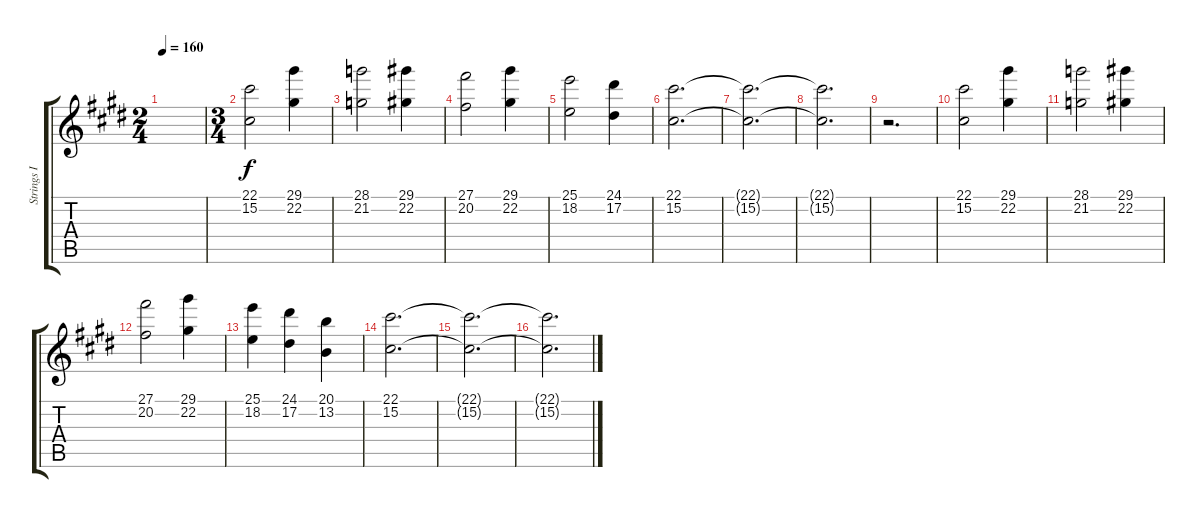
\track ("Strings I" "Strings I") {instrument stringensemble1}
\staff {score tabs}
\tuning (Eb4 Bb3 Gb3 Db3 Ab2 Db2) {hide}
\ts (2 4)
\tempo 160
\clef g2
\ks c#minor
|
\ts (3 4)
(22.1 15.2).2 (29.1 22.2).4 |
(28.1 21.2).2 (29.1 22.2).4 |
(27.1 20.2).2 (29.1 22.2).4 |
(25.1 18.2).2 (24.1 17.2).4 |
(22.1 15.2).2{d} |
(22.1{t} 15.2{t}).2{d volume 0} |
(22.1{t} 15.2{t}).2{d} |
r.2{d} |
(22.1 15.2).2{volume 13} (29.1 22.2).4 |
(28.1 21.2).2 (29.1 22.2).4 |
(27.1 20.2).2 (29.1 22.2).4 |
(25.1 18.2).4 (24.1 17.2).4 (20.1 13.2).4 |
(22.1 15.2).2{d volume 0} |
(22.1{t} 15.2{t}).2{d} |
(22.1{t} 15.2{t}).2{d}
